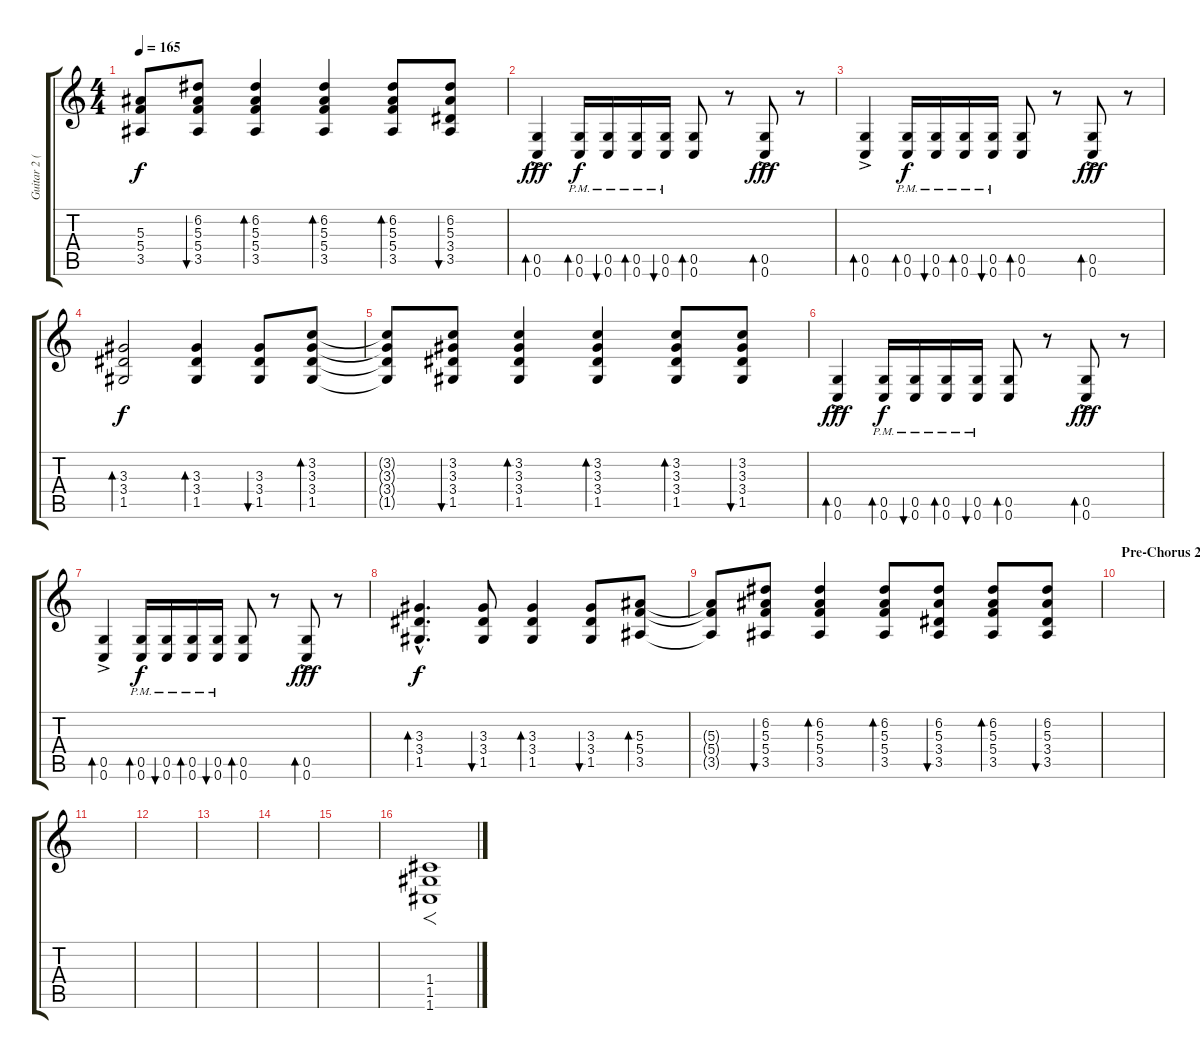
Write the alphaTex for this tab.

\track ("Guitar 2 (distortion)" "Guitar 2 (") {instrument distortionguitar}
\staff {score tabs}
\tuning (D4 A3 F3 C3 G2 C2) {hide}
\ts (4 4)
\tempo 165
\clef g2
\ks c
(5.3{t} 5.4{t} 3.5{t}).8{dy f} (6.2 5.3 5.4 3.5).8{bu 60} (6.2 5.3 5.4 3.5).4{bd 60} (6.2 5.3 5.4 3.5).4{bd 60} (6.2 5.3 5.4 3.5).8{bd 60} (6.2 5.3 3.4 3.5).8{bu 60} |
(0.5 0.6{ac}).4{bd 60 dy fff} (0.5{pm} 0.6{pm}).16{bd 60 dy f} (0.5{pm} 0.6{pm}).16{bu 60} (0.5{pm} 0.6{pm}).16{bd 60} (0.5{pm} 0.6{pm}).16{bu 60} (0.5 0.6).8{bd 60} r.8 (0.5 0.6{ac}).8{bd 60 dy fff} r.8 |
(0.5 0.6{ac}).4{bd 60} (0.5{pm} 0.6{pm}).16{bd 60 dy f} (0.5{pm} 0.6{pm}).16{bu 60} (0.5{pm} 0.6{pm}).16{bd 60} (0.5{pm} 0.6{pm}).16{bu 60} (0.5 0.6).8{bd 60} r.8 (0.5 0.6{ac}).8{bd 60 dy fff} r.8 |
(3.3 3.4 1.5).2{bd 60 dy f} (3.3 3.4 1.5).4{bd 60} (3.3 3.4 1.5).8{bu 60} (3.2 3.3 3.4 1.5).8{bd 60} |
(3.2{t} 3.3{t} 3.4{t} 1.5{t}).8 (3.2 3.3 3.4 1.5).8{bu 60} (3.2 3.3 3.4 1.5).4{bd 60} (3.2 3.3 3.4 1.5).4{bd 60} (3.2 3.3 3.4 1.5).8{bd 60} (3.2 3.3 3.4 1.5).8{bu 60} |
(0.5 0.6{ac}).4{bd 60 dy fff} (0.5{pm} 0.6{pm}).16{bd 60 dy f} (0.5{pm} 0.6{pm}).16{bu 60} (0.5{pm} 0.6{pm}).16{bd 60} (0.5{pm} 0.6{pm}).16{bu 60} (0.5 0.6).8{bd 60} r.8 (0.5 0.6{ac}).8{bd 60 dy fff} r.8 |
(0.5 0.6{ac}).4{bd 60} (0.5{pm} 0.6{pm}).16{bd 60 dy f} (0.5{pm} 0.6{pm}).16{bu 60} (0.5{pm} 0.6{pm}).16{bd 60} (0.5{pm} 0.6{pm}).16{bu 60} (0.5 0.6).8{bd 60} r.8 (0.5 0.6{ac}).8{bd 60 dy fff} r.8 |
(3.3{hac} 3.4{hac} 1.5{hac}).4{d bd 60 dy f} (3.3 3.4 1.5).8{bu 60} (3.3 3.4 1.5).4{bd 60} (3.3 3.4 1.5).8{bu 60} (5.3 5.4 3.5).8{bd 60} |
(5.3{t} 5.4{t} 3.5{t}).8 (6.2 5.3 5.4 3.5).8{bu 60} (6.2 5.3 5.4 3.5).4{bd 60} (6.2 5.3 5.4 3.5).8{bd 60} (6.2 5.3 3.4 3.5).8{bu 60} (6.2 5.3 5.4 3.5).8{bd 60} (6.2 5.3 3.4 3.5).8{bu 60} |
\section ("" "Pre-Chorus 2")
|
|
|
|
|
|
(1.4 1.5 1.6).1{f}
